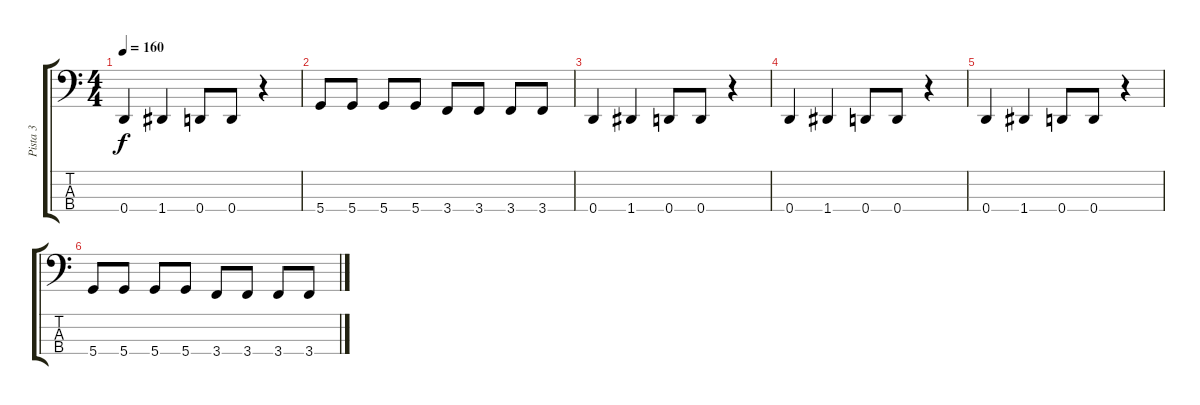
\track ("Pista 3" "Pista 3") {instrument electricbassfinger}
\staff {score tabs}
\tuning (F2 C2 G1 D1) {hide}
\ts (4 4)
\tempo 160
\clef f4
\ks c
0.4.4{dy f} 1.4.4 0.4.8 0.4.8 r.4 |
5.4.8 5.4.8 5.4.8 5.4.8 3.4.8 3.4.8 3.4.8 3.4.8 |
0.4.4 1.4.4 0.4.8 0.4.8 r.4 |
0.4.4 1.4.4 0.4.8 0.4.8 r.4 |
0.4.4 1.4.4 0.4.8 0.4.8 r.4 |
5.4.8 5.4.8 5.4.8 5.4.8 3.4.8 3.4.8 3.4.8 3.4.8
